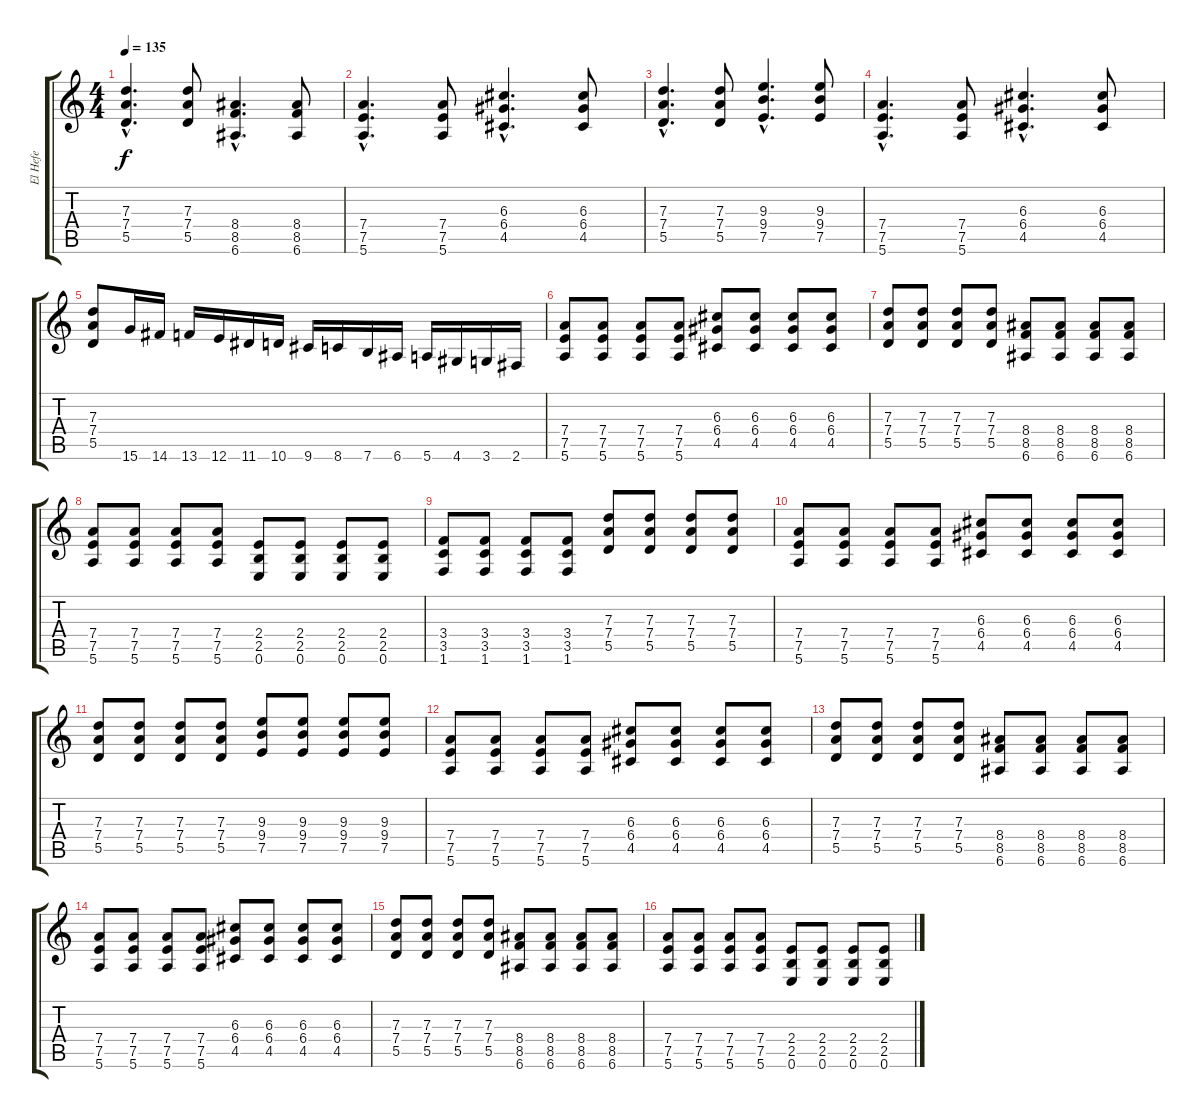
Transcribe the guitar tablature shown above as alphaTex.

\track ("El Hefe" "El Hefe") {instrument overdrivenguitar}
\staff {score tabs}
\tuning (E4 B3 G3 D3 A2 E2) {hide}
\ts (4 4)
\tempo 135
\clef g2
\ks c
(7.3{hac} 7.4{hac} 5.5{hac}).4{d dy f} (7.3 7.4 5.5).8 (8.4{hac} 8.5{hac} 6.6{hac}).4{d} (8.4 8.5 6.6).8 |
(7.4{hac} 7.5{hac} 5.6{hac}).4{d volume 6} (7.4 7.5 5.6).8 (6.3{hac} 6.4{hac} 4.5{hac}).4{d} (6.3 6.4 4.5).8 |
(7.3{hac} 7.4{hac} 5.5{hac}).4{d} (7.3 7.4 5.5).8 (9.3{hac} 9.4{hac} 7.5{hac}).4{d} (9.3 9.4 7.5).8 |
(7.4{hac} 7.5{hac} 5.6{hac}).4{d volume 6} (7.4 7.5 5.6).8 (6.3{hac} 6.4{hac} 4.5{hac}).4{d} (6.3 6.4 4.5).8 |
(7.3 7.4 5.5).8{volume 15} 15.6.16 14.6.16 13.6.16 12.6.16 11.6.16 10.6.16 9.6.16 8.6.16 7.6.16 6.6.16 5.6.16 4.6.16 3.6.16 2.6.16 |
(7.4 7.5 5.6).8 (7.4 7.5 5.6).8 (7.4 7.5 5.6).8 (7.4 7.5 5.6).8 (6.3 6.4 4.5).8 (6.3 6.4 4.5).8 (6.3 6.4 4.5).8 (6.3 6.4 4.5).8 |
(7.3 7.4 5.5).8 (7.3 7.4 5.5).8 (7.3 7.4 5.5).8 (7.3 7.4 5.5).8 (8.4 8.5 6.6).8 (8.4 8.5 6.6).8 (8.4 8.5 6.6).8 (8.4 8.5 6.6).8 |
(7.4 7.5 5.6).8 (7.4 7.5 5.6).8 (7.4 7.5 5.6).8 (7.4 7.5 5.6).8 (2.4 2.5 0.6).8 (2.4 2.5 0.6).8 (2.4 2.5 0.6).8 (2.4 2.5 0.6).8 |
(3.4 3.5 1.6).8 (3.4 3.5 1.6).8 (3.4 3.5 1.6).8 (3.4 3.5 1.6).8 (7.3 7.4 5.5).8 (7.3 7.4 5.5).8 (7.3 7.4 5.5).8 (7.3 7.4 5.5).8 |
(7.4 7.5 5.6).8 (7.4 7.5 5.6).8 (7.4 7.5 5.6).8 (7.4 7.5 5.6).8 (6.3 6.4 4.5).8 (6.3 6.4 4.5).8 (6.3 6.4 4.5).8 (6.3 6.4 4.5).8 |
(7.3 7.4 5.5).8 (7.3 7.4 5.5).8 (7.3 7.4 5.5).8 (7.3 7.4 5.5).8 (9.3 9.4 7.5).8 (9.3 9.4 7.5).8 (9.3 9.4 7.5).8 (9.3 9.4 7.5).8 |
(7.4 7.5 5.6).8 (7.4 7.5 5.6).8 (7.4 7.5 5.6).8 (7.4 7.5 5.6).8 (6.3 6.4 4.5).8 (6.3 6.4 4.5).8 (6.3 6.4 4.5).8 (6.3 6.4 4.5).8 |
(7.3 7.4 5.5).8 (7.3 7.4 5.5).8 (7.3 7.4 5.5).8 (7.3 7.4 5.5).8 (8.4 8.5 6.6).8 (8.4 8.5 6.6).8 (8.4 8.5 6.6).8 (8.4 8.5 6.6).8 |
(7.4 7.5 5.6).8 (7.4 7.5 5.6).8 (7.4 7.5 5.6).8 (7.4 7.5 5.6).8 (6.3 6.4 4.5).8 (6.3 6.4 4.5).8 (6.3 6.4 4.5).8 (6.3 6.4 4.5).8 |
(7.3 7.4 5.5).8 (7.3 7.4 5.5).8 (7.3 7.4 5.5).8 (7.3 7.4 5.5).8 (8.4 8.5 6.6).8 (8.4 8.5 6.6).8 (8.4 8.5 6.6).8 (8.4 8.5 6.6).8 |
(7.4 7.5 5.6).8 (7.4 7.5 5.6).8 (7.4 7.5 5.6).8 (7.4 7.5 5.6).8 (2.4 2.5 0.6).8 (2.4 2.5 0.6).8 (2.4 2.5 0.6).8 (2.4 2.5 0.6).8
